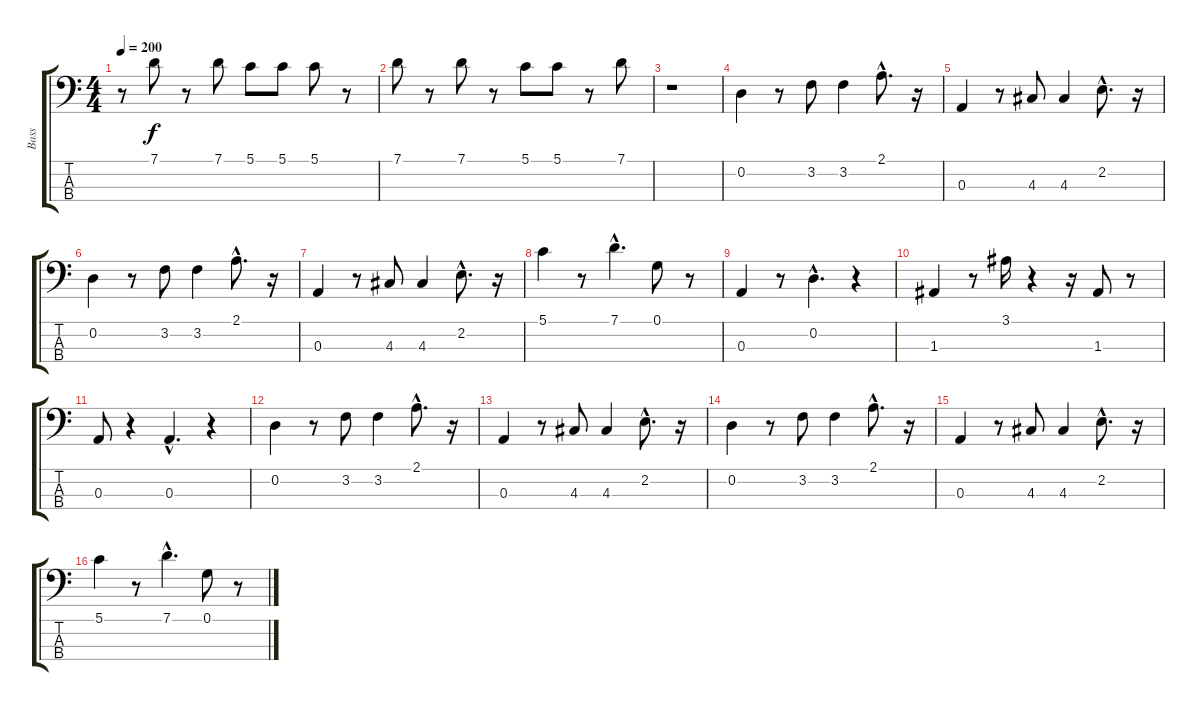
\track ("Bass" "Bass") {instrument fretlessbass}
\staff {score tabs}
\tuning (G2 D2 A1 E1) {hide}
\ts (4 4)
\tempo 200
\clef f4
\ks c
r.8{dy f} 7.1.8 r.8 7.1.8 5.1.8 5.1.8 5.1.8 r.8 |
7.1.8 r.8 7.1.8 r.8 5.1.8 5.1.8 r.8 7.1.8 |
r.1 |
0.2.4 r.8 3.2.8 3.2.4 2.1{hac}.8{d} r.16 |
0.3.4 r.8 4.3.8 4.3.4 2.2{hac}.8{d} r.16 |
0.2.4 r.8 3.2.8 3.2.4 2.1{hac}.8{d} r.16 |
0.3.4 r.8 4.3.8 4.3.4 2.2{hac}.8{d} r.16 |
5.1.4 r.8 7.1{hac}.4{d} 0.1.8 r.8 |
0.3.4 r.8 0.2{hac}.4{d} r.4 |
1.3.4 r.8 3.1.16 r.4 r.16 1.3.8 r.8 |
0.3.8 r.4 0.3{hac}.4{d} r.4 |
0.2.4 r.8 3.2.8 3.2.4 2.1{hac}.8{d} r.16 |
0.3.4 r.8 4.3.8 4.3.4 2.2{hac}.8{d} r.16 |
0.2.4 r.8 3.2.8 3.2.4 2.1{hac}.8{d} r.16 |
0.3.4 r.8 4.3.8 4.3.4 2.2{hac}.8{d} r.16 |
5.1.4 r.8 7.1{hac}.4{d} 0.1.8 r.8
